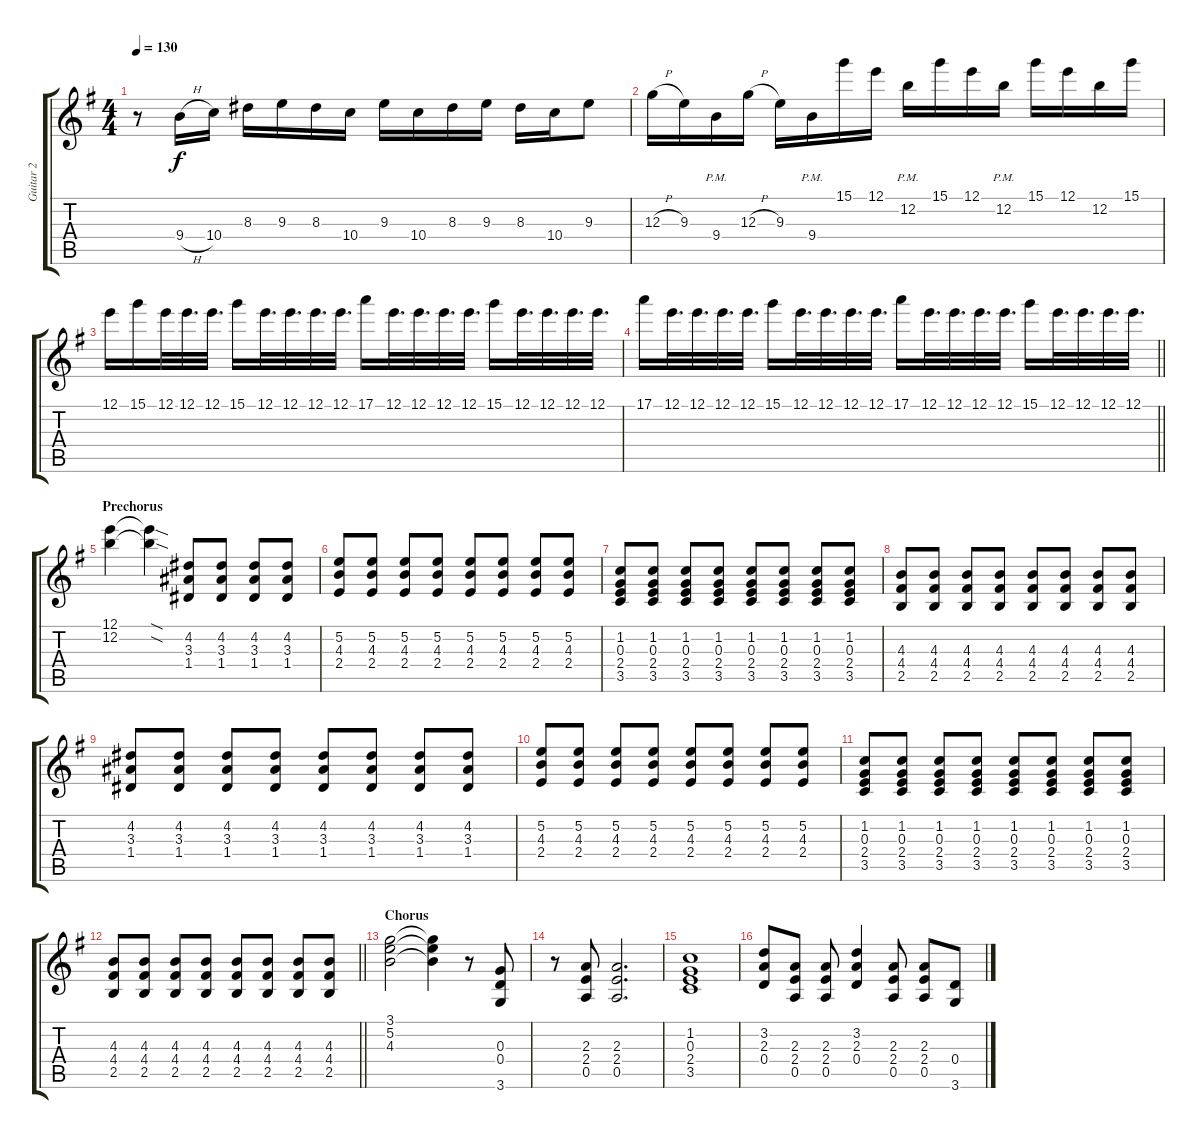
\track ("Guitar 2" "Guitar 2") {instrument overdrivenguitar}
\staff {score tabs}
\tuning (E4 B3 G3 D3 A2 E2) {hide}
\ts (4 4)
\tempo 130
\clef g2
\ks g
r.8{dy f} 9.4{h}.16 10.4.16 8.3.16 9.3.16 8.3.16 10.4.16 9.3.16 10.4.16 8.3.16 9.3.16 8.3.16 10.4.16 9.3.8 |
12.3{h}.16 9.3.16 9.4{pm}.16 12.3{h}.16 9.3.16 9.4{pm}.16 15.1.16 12.1.16 12.2{pm}.16 15.1.16 12.1.16 12.2{pm}.16 15.1.16 12.1.16 12.2.16 15.1.16 |
12.1.16 15.1.16 12.1.32 12.1.32{d} 12.1.32{d} 15.1.16 12.1.32{d} 12.1.32{d} 12.1.32{d} 12.1.32{d} 17.1.16 12.1.32{d} 12.1.32{d} 12.1.32{d} 12.1.32{d} 15.1.16 12.1.32{d} 12.1.32{d} 12.1.32{d} 12.1.32{d} |
\barLineRight lightlight
17.1.16 12.1.32{d} 12.1.32{d} 12.1.32{d} 12.1.32{d} 15.1.16 12.1.32{d} 12.1.32{d} 12.1.32{d} 12.1.32{d} 17.1.16 12.1.32{d} 12.1.32{d} 12.1.32{d} 12.1.32{d} 15.1.16 12.1.32{d} 12.1.32{d} 12.1.32{d} 12.1.32{d} |
\section ("" "Prechorus")
(12.1 12.2).4 (12.1{sod t} 12.2{sod t}).4 (4.2 3.3 1.4).8 (4.2 3.3 1.4).8 (4.2 3.3 1.4).8 (4.2 3.3 1.4).8 |
(5.2 4.3 2.4).8 (5.2 4.3 2.4).8 (5.2 4.3 2.4).8 (5.2 4.3 2.4).8 (5.2 4.3 2.4).8 (5.2 4.3 2.4).8 (5.2 4.3 2.4).8 (5.2 4.3 2.4).8 |
(1.2 0.3 2.4 3.5).8 (1.2 0.3 2.4 3.5).8 (1.2 0.3 2.4 3.5).8 (1.2 0.3 2.4 3.5).8 (1.2 0.3 2.4 3.5).8 (1.2 0.3 2.4 3.5).8 (1.2 0.3 2.4 3.5).8 (1.2 0.3 2.4 3.5).8 |
(4.3 4.4 2.5).8 (4.3 4.4 2.5).8 (4.3 4.4 2.5).8 (4.3 4.4 2.5).8 (4.3 4.4 2.5).8 (4.3 4.4 2.5).8 (4.3 4.4 2.5).8 (4.3 4.4 2.5).8 |
(4.2 3.3 1.4).8 (4.2 3.3 1.4).8 (4.2 3.3 1.4).8 (4.2 3.3 1.4).8 (4.2 3.3 1.4).8 (4.2 3.3 1.4).8 (4.2 3.3 1.4).8 (4.2 3.3 1.4).8 |
(5.2 4.3 2.4).8 (5.2 4.3 2.4).8 (5.2 4.3 2.4).8 (5.2 4.3 2.4).8 (5.2 4.3 2.4).8 (5.2 4.3 2.4).8 (5.2 4.3 2.4).8 (5.2 4.3 2.4).8 |
(1.2 0.3 2.4 3.5).8 (1.2 0.3 2.4 3.5).8 (1.2 0.3 2.4 3.5).8 (1.2 0.3 2.4 3.5).8 (1.2 0.3 2.4 3.5).8 (1.2 0.3 2.4 3.5).8 (1.2 0.3 2.4 3.5).8 (1.2 0.3 2.4 3.5).8 |
\barLineRight lightlight
(4.3 4.4 2.5).8 (4.3 4.4 2.5).8 (4.3 4.4 2.5).8 (4.3 4.4 2.5).8 (4.3 4.4 2.5).8 (4.3 4.4 2.5).8 (4.3 4.4 2.5).8 (4.3 4.4 2.5).8 |
\section ("" "Chorus")
(3.1 5.2 4.3).2 (3.1{t} 5.2{t} 4.3{t}).4 r.8 (0.3 0.4 3.6).8 |
r.8 (2.3 2.4 0.5).8 (2.3 2.4 0.5).2{d} |
(1.2 0.3 2.4 3.5).1 |
(3.2 2.3 0.4).8 (2.3 2.4 0.5).8 (2.3 2.4 0.5).8 (3.2 2.3 0.4).4 (2.3 2.4 0.5).8 (2.3 2.4 0.5).8 (0.4 3.6).8
